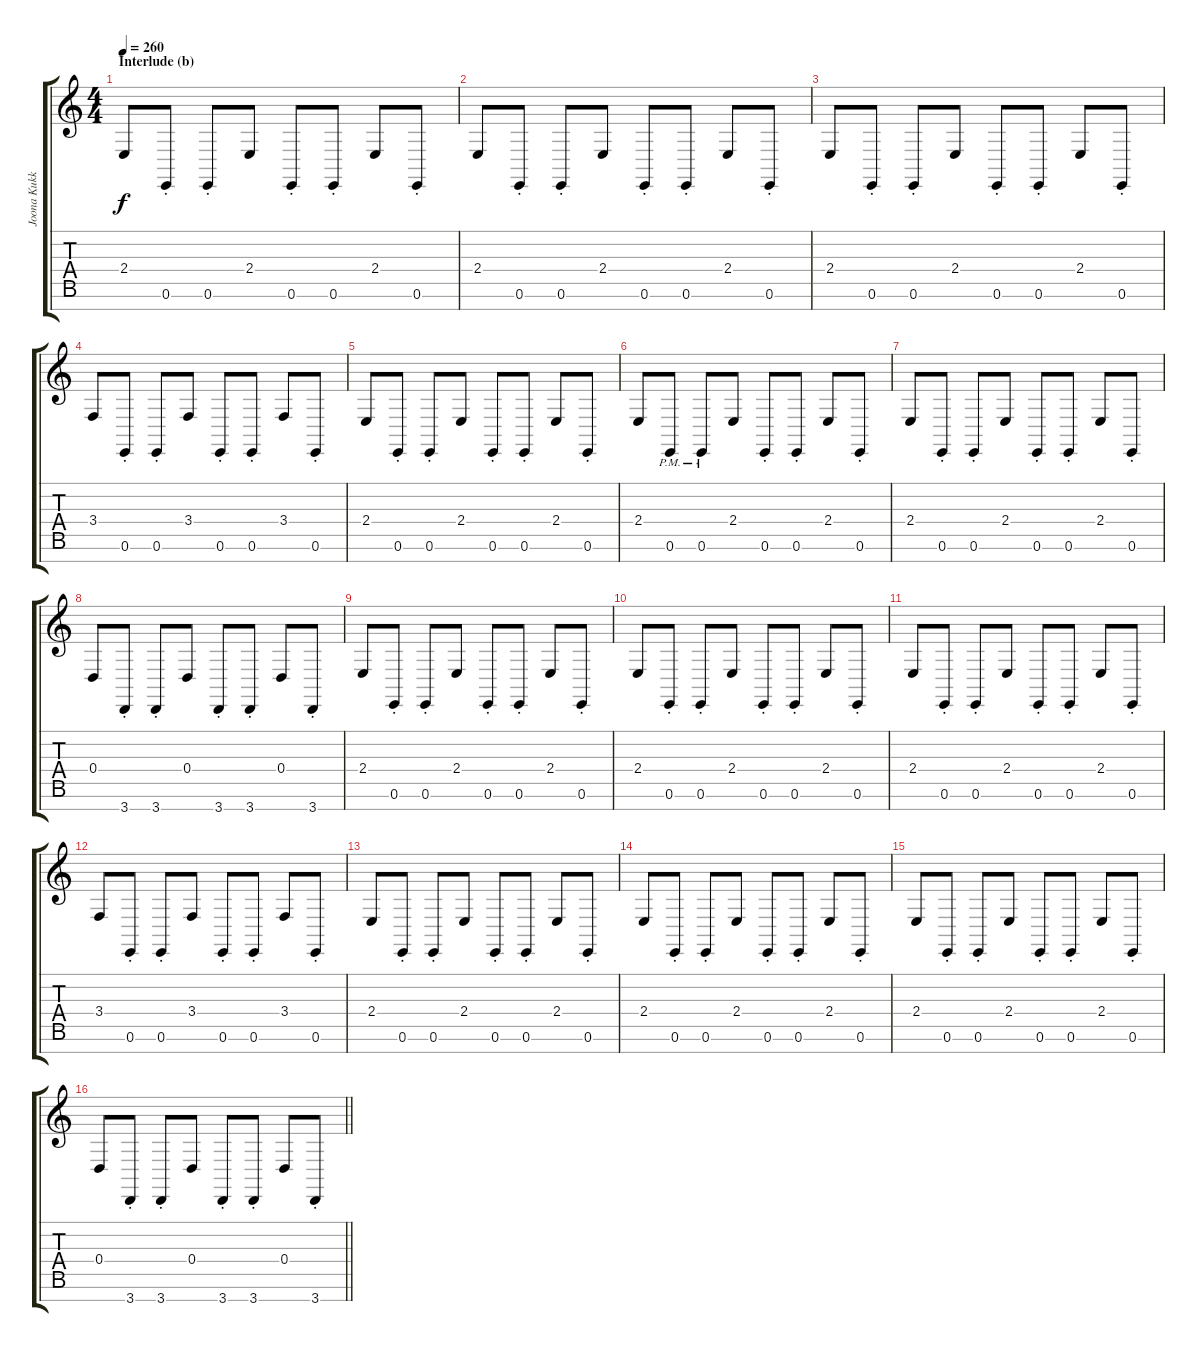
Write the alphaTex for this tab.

\track ("Joona Kukkola (keyboard)" "Joona Kukk") {instrument lead2sawtooth}
\staff {score tabs}
\tuning (E4 B3 G3 D3 A2 E2 B1) {hide}
\ts (4 4)
\section ("" "Interlude (b)")
\tempo 260
\clef g2
\ks aminor
2.4.8{dy f} 0.6{st}.8 0.6{st}.8 2.4.8 0.6{st}.8 0.6{st}.8 2.4.8 0.6{st}.8 |
2.4.8 0.6{st}.8 0.6{st}.8 2.4.8 0.6{st}.8 0.6{st}.8 2.4.8 0.6{st}.8 |
2.4.8 0.6{st}.8 0.6{st}.8 2.4.8 0.6{st}.8 0.6{st}.8 2.4.8 0.6{st}.8 |
3.4.8 0.6{st}.8 0.6{st}.8 3.4.8 0.6{st}.8 0.6{st}.8 3.4.8 0.6{st}.8 |
2.4.8 0.6{st}.8 0.6{st}.8 2.4.8 0.6{st}.8 0.6{st}.8 2.4.8 0.6{st}.8 |
2.4.8 0.6{pm}.8 0.6{pm}.8 2.4.8 0.6{st}.8 0.6{st}.8 2.4.8 0.6{st}.8 |
2.4.8 0.6{st}.8 0.6{st}.8 2.4.8 0.6{st}.8 0.6{st}.8 2.4.8 0.6{st}.8 |
0.4.8 3.7{st}.8 3.7{st}.8 0.4.8 3.7{st}.8 3.7{st}.8 0.4.8 3.7{st}.8 |
2.4.8 0.6{st}.8 0.6{st}.8 2.4.8 0.6{st}.8 0.6{st}.8 2.4.8 0.6{st}.8 |
2.4.8 0.6{st}.8 0.6{st}.8 2.4.8 0.6{st}.8 0.6{st}.8 2.4.8 0.6{st}.8 |
2.4.8 0.6{st}.8 0.6{st}.8 2.4.8 0.6{st}.8 0.6{st}.8 2.4.8 0.6{st}.8 |
3.4.8 0.6{st}.8 0.6{st}.8 3.4.8 0.6{st}.8 0.6{st}.8 3.4.8 0.6{st}.8 |
2.4.8 0.6{st}.8 0.6{st}.8 2.4.8 0.6{st}.8 0.6{st}.8 2.4.8 0.6{st}.8 |
2.4.8 0.6{st}.8 0.6{st}.8 2.4.8 0.6{st}.8 0.6{st}.8 2.4.8 0.6{st}.8 |
2.4.8 0.6{st}.8 0.6{st}.8 2.4.8 0.6{st}.8 0.6{st}.8 2.4.8 0.6{st}.8 |
\barLineRight lightlight
0.4.8 3.7{st}.8 3.7{st}.8 0.4.8 3.7{st}.8 3.7{st}.8 0.4.8 3.7{st}.8
